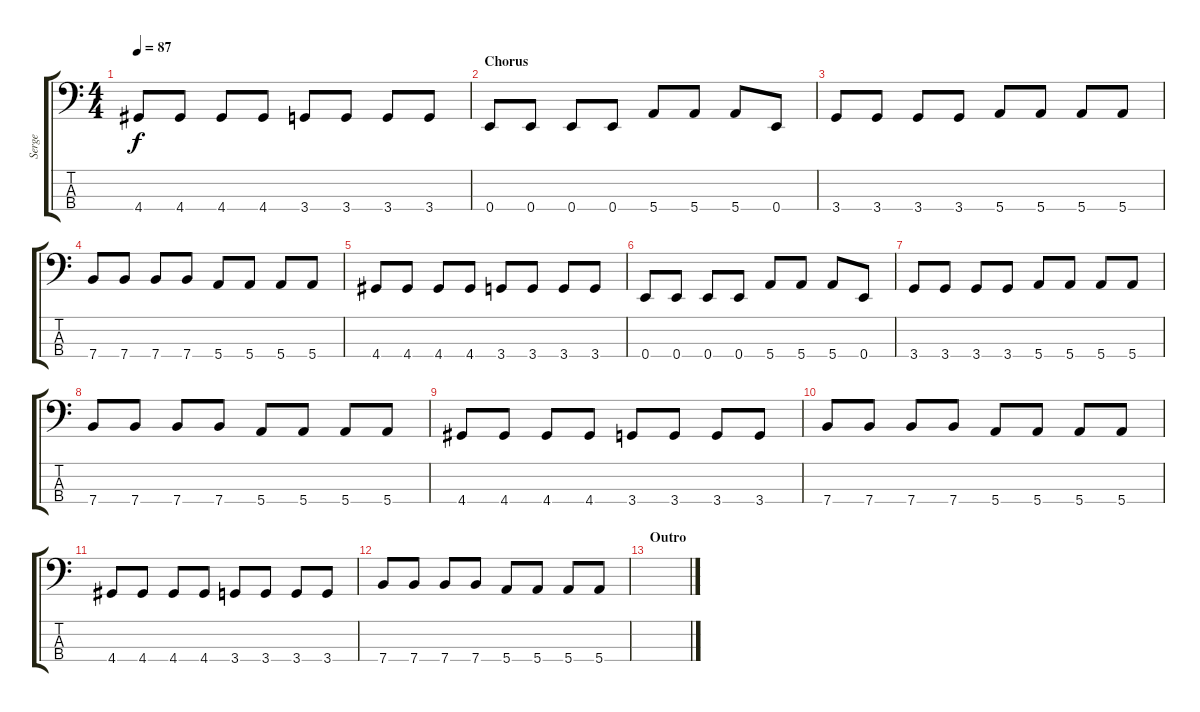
\track ("Serge" "Serge") {instrument electricbassfinger}
\staff {score tabs}
\tuning (G2 D2 A1 E1) {hide}
\ts (4 4)
\tempo 87
\clef f4
\ks c
4.4.8{dy f} 4.4.8 4.4.8 4.4.8 3.4.8 3.4.8 3.4.8 3.4.8 |
\section ("" "Chorus")
0.4.8 0.4.8 0.4.8 0.4.8 5.4.8 5.4.8 5.4.8 0.4.8 |
3.4.8 3.4.8 3.4.8 3.4.8 5.4.8 5.4.8 5.4.8 5.4.8 |
7.4.8 7.4.8 7.4.8 7.4.8 5.4.8 5.4.8 5.4.8 5.4.8 |
4.4.8 4.4.8 4.4.8 4.4.8 3.4.8 3.4.8 3.4.8 3.4.8 |
0.4.8 0.4.8 0.4.8 0.4.8 5.4.8 5.4.8 5.4.8 0.4.8 |
3.4.8 3.4.8 3.4.8 3.4.8 5.4.8 5.4.8 5.4.8 5.4.8 |
7.4.8 7.4.8 7.4.8 7.4.8 5.4.8 5.4.8 5.4.8 5.4.8 |
4.4.8 4.4.8 4.4.8 4.4.8 3.4.8 3.4.8 3.4.8 3.4.8 |
7.4.8 7.4.8 7.4.8 7.4.8 5.4.8 5.4.8 5.4.8 5.4.8 |
4.4.8 4.4.8 4.4.8 4.4.8 3.4.8 3.4.8 3.4.8 3.4.8 |
7.4.8 7.4.8 7.4.8 7.4.8 5.4.8 5.4.8 5.4.8 5.4.8 |
\section ("" "Outro")
